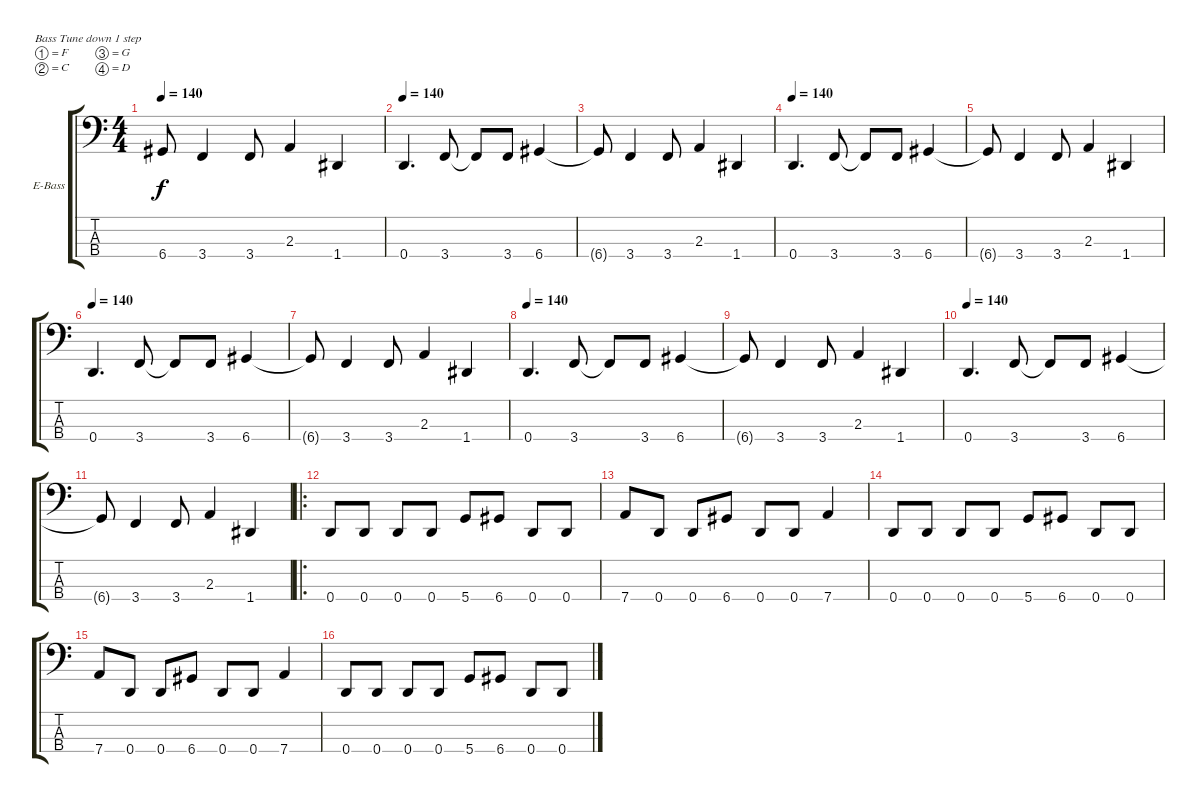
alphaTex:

\bracketExtendMode groupsimilarinstruments
\firstSystemTrackNameOrientation horizontal
\otherSystemsTrackNameOrientation horizontal
\track ("Bass" "E-Bass") {instrument electricbassfinger}
\staff {score tabs}
\tuning (F2 C2 G1 D1)
\ts (4 4)
\tempo 140
\clef f4
\ks c
6.4{t}.8{dy f} 3.4.4 3.4.8 2.3.4 1.4.4 |
\tempo 140
0.4.4{d} 3.4.8 3.4{t}.8 3.4.8 6.4.4 |
6.4{t}.8 3.4.4 3.4.8 2.3.4 1.4.4 |
\tempo 140
0.4.4{d} 3.4.8 3.4{t}.8 3.4.8 6.4.4 |
6.4{t}.8 3.4.4 3.4.8 2.3.4 1.4.4 |
\tempo 140
0.4.4{d} 3.4.8 3.4{t}.8 3.4.8 6.4.4 |
6.4{t}.8 3.4.4 3.4.8 2.3.4 1.4.4 |
\tempo 140
0.4.4{d} 3.4.8 3.4{t}.8 3.4.8 6.4.4 |
6.4{t}.8 3.4.4 3.4.8 2.3.4 1.4.4 |
\tempo 140
0.4.4{d} 3.4.8 3.4{t}.8 3.4.8 6.4.4 |
6.4{t}.8 3.4.4 3.4.8 2.3.4 1.4.4 |
\ro
0.4.8 0.4.8 0.4.8 0.4.8 5.4.8 6.4.8 0.4.8 0.4.8 |
7.4.8 0.4.8 0.4.8 6.4.8 0.4.8 0.4.8 7.4.4 |
0.4.8 0.4.8 0.4.8 0.4.8 5.4.8 6.4.8 0.4.8 0.4.8 |
7.4.8 0.4.8 0.4.8 6.4.8 0.4.8 0.4.8 7.4.4 |
0.4.8 0.4.8 0.4.8 0.4.8 5.4.8 6.4.8 0.4.8 0.4.8
